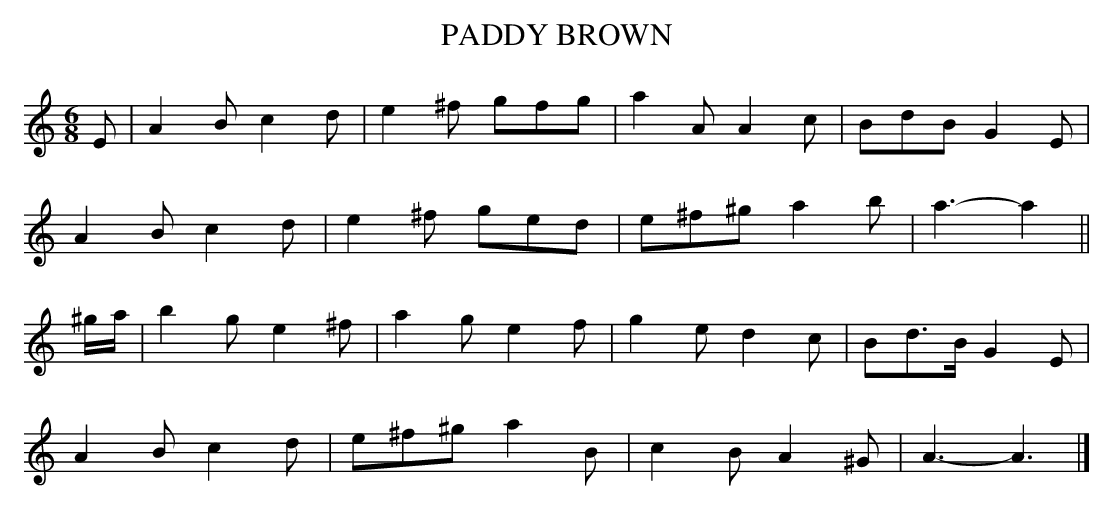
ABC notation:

X:1
T:PADDY BROWN
Y:"gaily"
M:6/8
L:1/8
K:Am % source key = Gm
E|A2B c2d|e2^f gfg|a2A A2c|BdB G2E|
A2B c2d|e2^f ged|e^f^g a2b|a3-a2||
^g/a/|b2g e2^f|a2g e2f|g2e d2c|Bd>B G2E|
A2B c2d|e^f^g a2B|c2B A2^G|A3-A3|]
